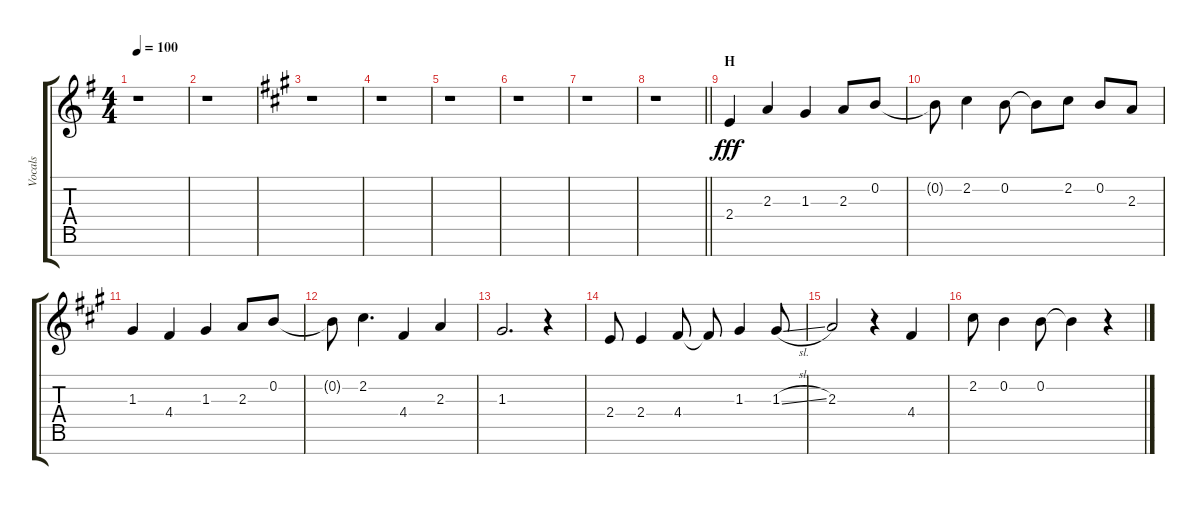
\track ("Vocals" "Vocals") {instrument voiceoohs}
\staff {score tabs}
\tuning (E5 B4 G4 D4 A3 E3 B2) {hide}
\ts (4 4)
\tempo 100
\clef g2
\ks g
r.1{dy fff} |
r.1 |
\ks a
r.1 |
r.1 |
r.1 |
r.1 |
r.1 |
\barLineRight lightlight
r.1 |
\section ("" "H")
2.4.4 2.3.4 1.3.4 2.3.8 0.2.8 |
0.2{t}.8 2.2.4 0.2.8 0.2{t}.8 2.2.8 0.2.8 2.3.8 |
1.3.4 4.4.4 1.3.4 2.3.8 0.2.8 |
0.2{t}.8 2.2.4{d} 4.4.4 2.3.4 |
1.3.2{d} r.4 |
2.4.8 2.4.4 4.4.8 4.4{t}.8 1.3.4 1.3{sl}.8 |
2.3.2 r.4 4.4.4 |
2.2.8 0.2.4 0.2.8 0.2{t}.4 r.4
